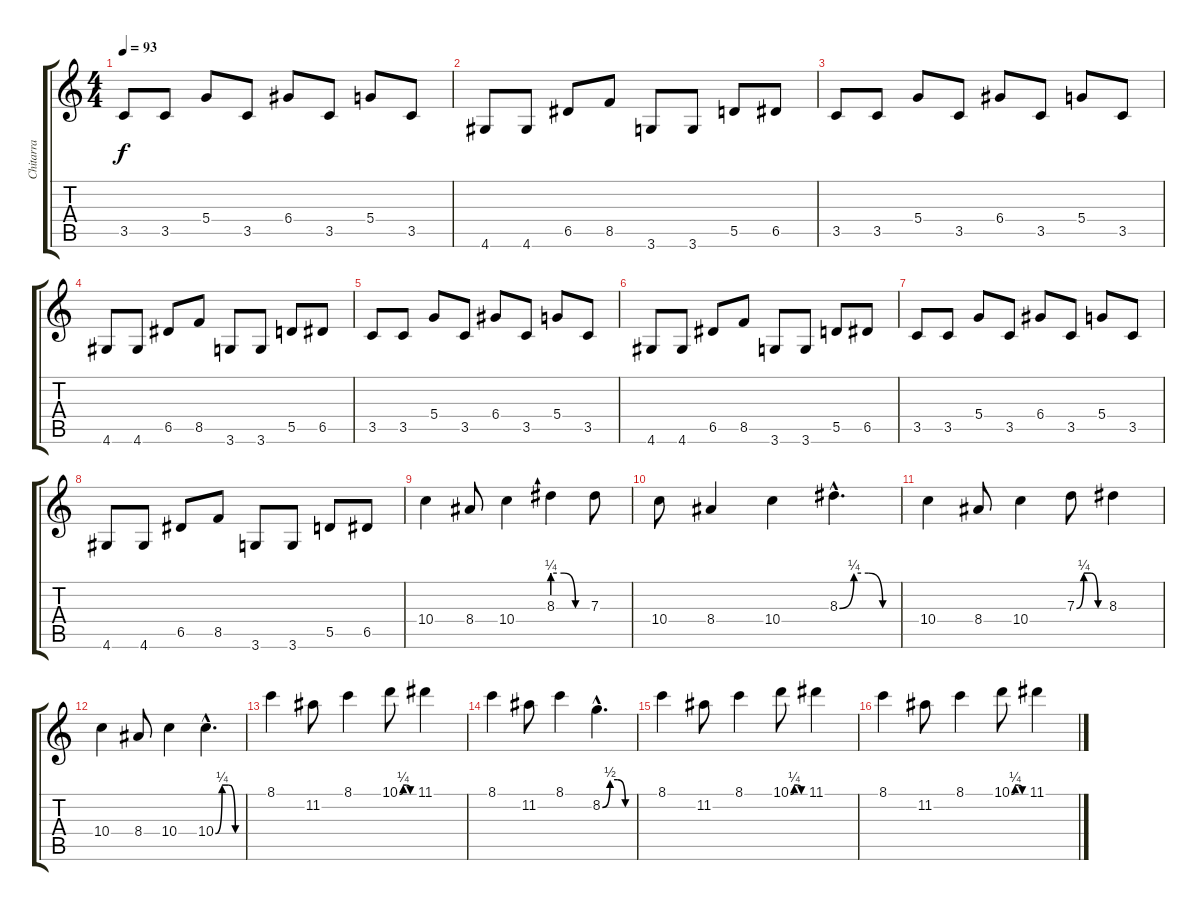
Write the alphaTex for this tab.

\track ("Chitarra" "Chitarra") {instrument distortionguitar}
\staff {score tabs}
\tuning (E4 B3 G3 D3 A2 E2) {hide}
\ts (4 4)
\tempo 93
\clef g2
\ks c
3.5.8{dy f} 3.5.8 5.4.8 3.5.8 6.4.8 3.5.8 5.4.8 3.5.8 |
4.6.8 4.6.8 6.5.8 8.5.8 3.6.8 3.6.8 5.5.8 6.5.8 |
3.5.8 3.5.8 5.4.8 3.5.8 6.4.8 3.5.8 5.4.8 3.5.8 |
4.6.8 4.6.8 6.5.8 8.5.8 3.6.8 3.6.8 5.5.8 6.5.8 |
3.5.8 3.5.8 5.4.8 3.5.8 6.4.8 3.5.8 5.4.8 3.5.8 |
4.6.8 4.6.8 6.5.8 8.5.8 3.6.8 3.6.8 5.5.8 6.5.8 |
3.5.8 3.5.8 5.4.8 3.5.8 6.4.8 3.5.8 5.4.8 3.5.8 |
4.6.8 4.6.8 6.5.8 8.5.8 3.6.8 3.6.8 5.5.8 6.5.8 |
10.4.4 8.4.8 10.4.4 8.3{be (custom 0 1 20 1 40 0 60 0)}.4 7.3.8 |
10.4.8 8.4.4 10.4.4 8.3{be (custom 0 0 15 1 30 1 45 0 60 0) hac}.4{d} |
10.4.4 8.4.8 10.4.4 7.3{be (custom 0 0 15 1 30 1 45 0 60 0)}.8 8.3.4 |
10.4.4 8.4.8 10.4.4 10.4{be (custom 0 0 15 1 30 1 45 0 60 0) hac}.4{d} |
8.1.4 11.2.8 8.1.4 10.1{be (custom 0 0 15 1 30 1 45 0 60 0)}.8 11.1.4 |
8.1.4 11.2.8 8.1.4 8.2{be (custom 0 0 15 2 30 2 45 0 60 0) hac}.4{d} |
8.1.4 11.2.8 8.1.4 10.1{be (custom 0 0 15 1 30 1 45 0 60 0)}.8 11.1.4 |
8.1.4 11.2.8 8.1.4 10.1{be (custom 0 0 15 1 30 1 45 0 60 0)}.8 11.1.4
